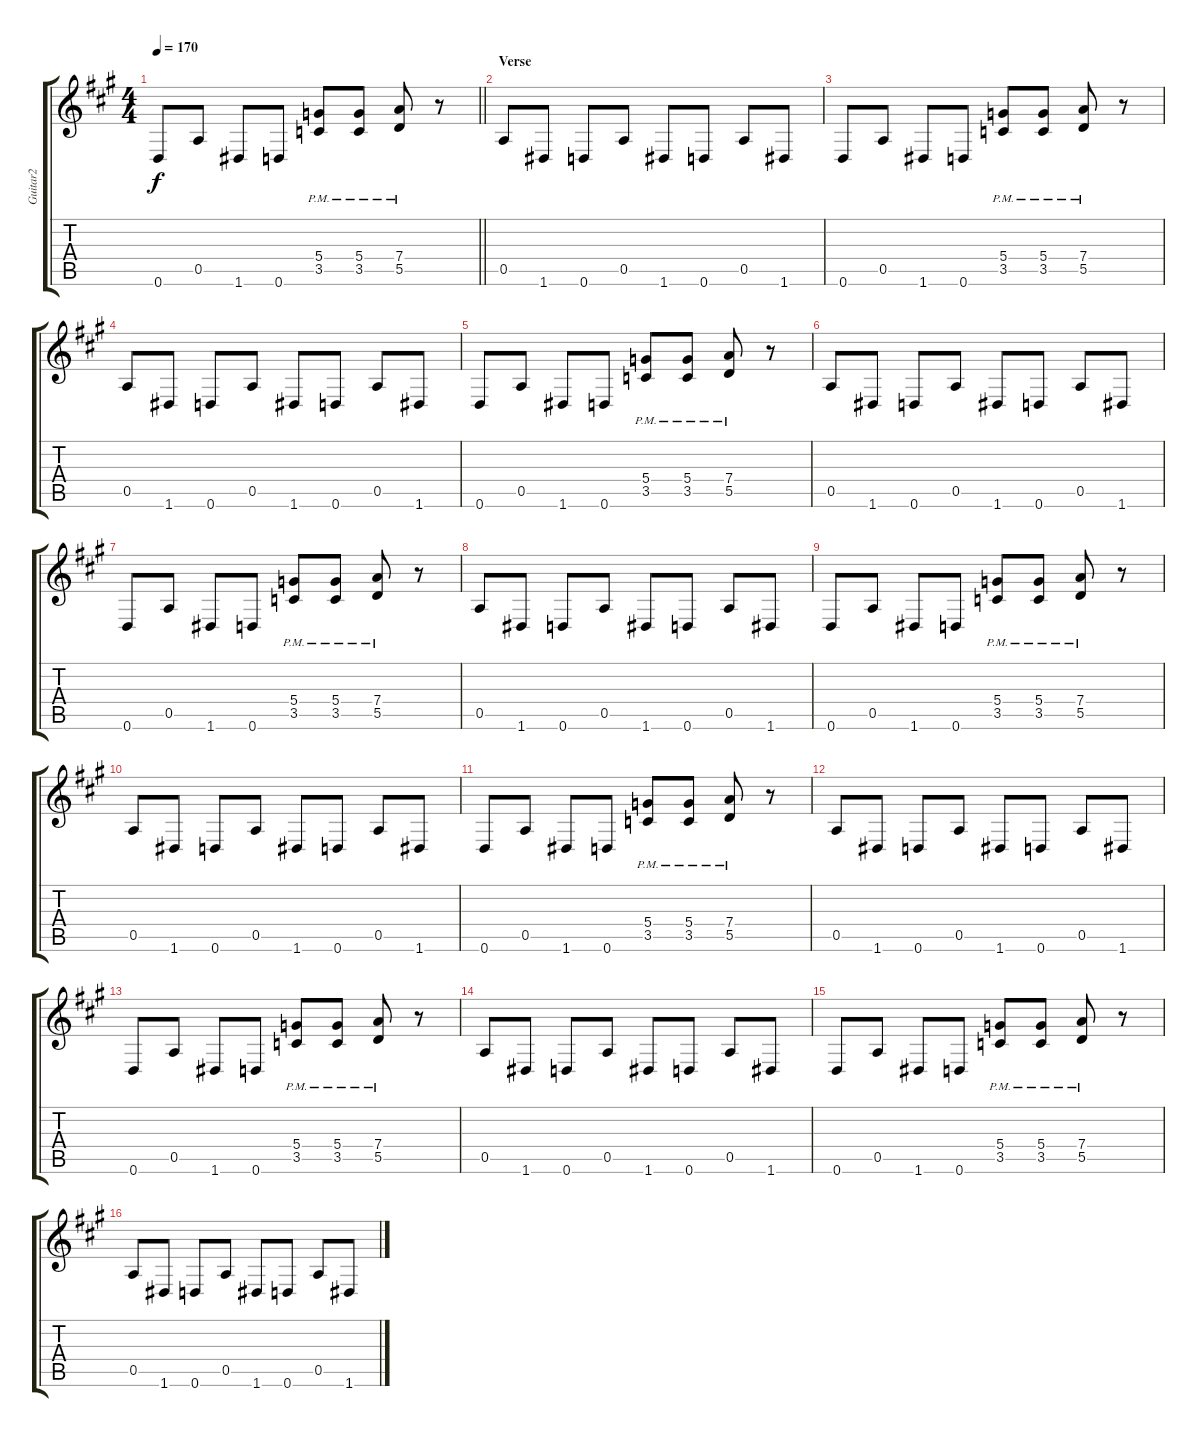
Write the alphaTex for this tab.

\track ("Guitar2" "Guitar2") {instrument distortionguitar}
\staff {score tabs}
\tuning (E4 B3 G3 D3 A2 D2) {hide}
\ts (4 4)
\tempo 170
\clef g2
\barLineRight lightlight
\ks f#minor
0.6.8{dy f} 0.5.8 1.6.8 0.6.8 (5.4{pm} 3.5{pm}).8 (5.4{pm} 3.5{pm}).8 (7.4{pm} 5.5{pm}).8 r.8 |
\section ("" "Verse")
0.5.8 1.6.8 0.6.8 0.5.8 1.6.8 0.6.8 0.5.8 1.6.8 |
0.6.8 0.5.8 1.6.8 0.6.8 (5.4{pm} 3.5{pm}).8 (5.4{pm} 3.5{pm}).8 (7.4{pm} 5.5{pm}).8 r.8 |
0.5.8 1.6.8 0.6.8 0.5.8 1.6.8 0.6.8 0.5.8 1.6.8 |
0.6.8 0.5.8 1.6.8 0.6.8 (5.4{pm} 3.5{pm}).8 (5.4{pm} 3.5{pm}).8 (7.4{pm} 5.5{pm}).8 r.8 |
0.5.8 1.6.8 0.6.8 0.5.8 1.6.8 0.6.8 0.5.8 1.6.8 |
0.6.8 0.5.8 1.6.8 0.6.8 (5.4{pm} 3.5{pm}).8 (5.4{pm} 3.5{pm}).8 (7.4{pm} 5.5{pm}).8 r.8 |
0.5.8 1.6.8 0.6.8 0.5.8 1.6.8 0.6.8 0.5.8 1.6.8 |
0.6.8 0.5.8 1.6.8 0.6.8 (5.4{pm} 3.5{pm}).8 (5.4{pm} 3.5{pm}).8 (7.4{pm} 5.5{pm}).8 r.8 |
0.5.8 1.6.8 0.6.8 0.5.8 1.6.8 0.6.8 0.5.8 1.6.8 |
0.6.8 0.5.8 1.6.8 0.6.8 (5.4{pm} 3.5{pm}).8 (5.4{pm} 3.5{pm}).8 (7.4{pm} 5.5{pm}).8 r.8 |
0.5.8 1.6.8 0.6.8 0.5.8 1.6.8 0.6.8 0.5.8 1.6.8 |
0.6.8 0.5.8 1.6.8 0.6.8 (5.4{pm} 3.5{pm}).8 (5.4{pm} 3.5{pm}).8 (7.4{pm} 5.5{pm}).8 r.8 |
0.5.8 1.6.8 0.6.8 0.5.8 1.6.8 0.6.8 0.5.8 1.6.8 |
0.6.8 0.5.8 1.6.8 0.6.8 (5.4{pm} 3.5{pm}).8 (5.4{pm} 3.5{pm}).8 (7.4{pm} 5.5{pm}).8 r.8 |
0.5.8 1.6.8 0.6.8 0.5.8 1.6.8 0.6.8 0.5.8 1.6.8
